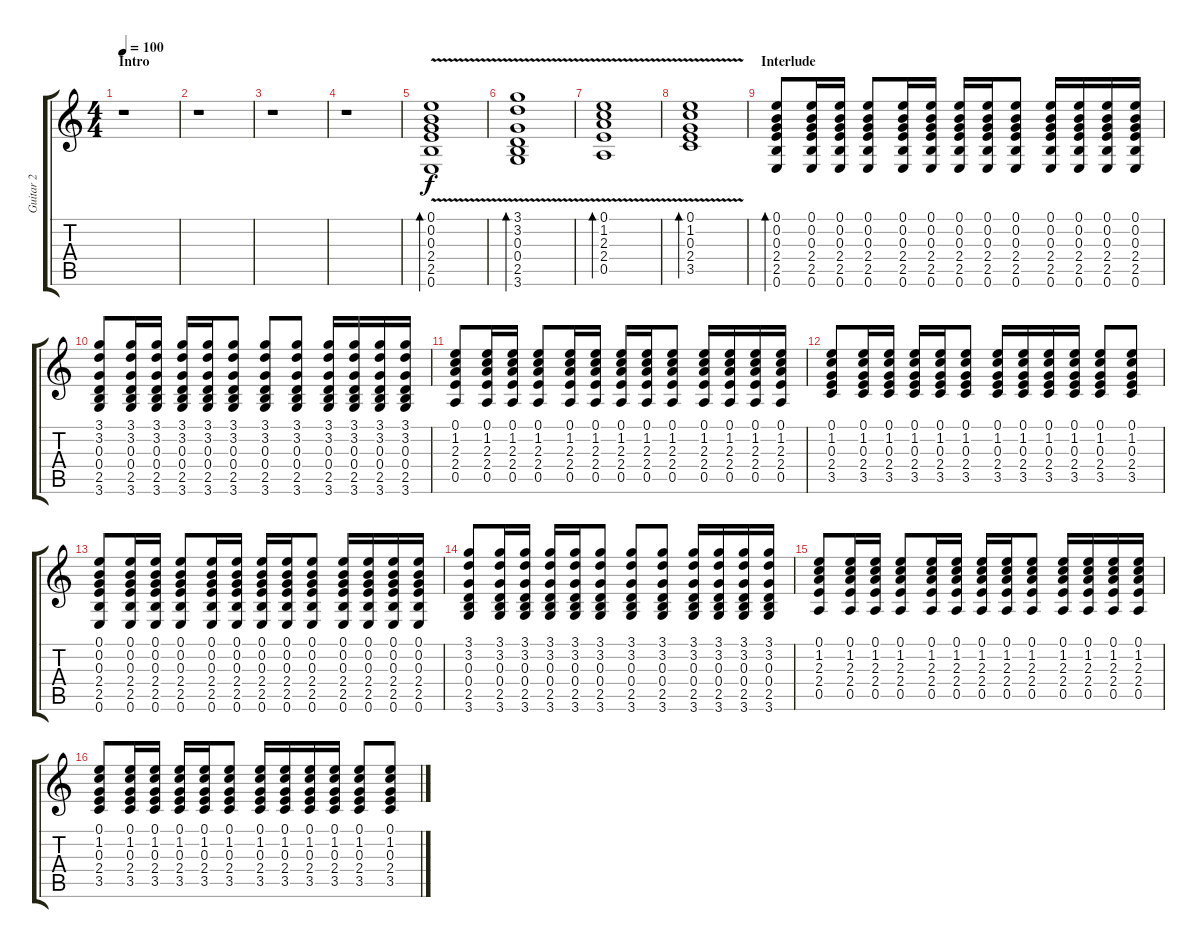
\track ("Guitar 2" "Guitar 2") {instrument electricguitarjazz}
\staff {score tabs}
\tuning (E4 B3 G3 D3 A2 E2) {hide}
\ts (4 4)
\section ("" "Intro")
\tempo 100
\clef g2
\ks c
r.1{dy f instrument electricguitarjazz} |
r.1 |
r.1 |
r.1 |
(0.1{v} 0.2{v} 0.3{v} 2.4{v} 2.5{v} 0.6{v}).1{bd 60} |
(3.1{v} 3.2{v} 0.3{v} 0.4{v} 2.5{v} 3.6{v}).1{bd 60} |
(0.1{v} 1.2{v} 2.3{v} 2.4{v} 0.5{v}).1{bd 60} |
(0.1{v} 1.2{v} 0.3{v} 2.4{v} 3.5{v}).1{bd 60} |
\section ("" "Interlude")
(0.1 0.2 0.3 2.4 2.5 0.6).8{bd 240} (0.1 0.2 0.3 2.4 2.5 0.6).16 (0.1 0.2 0.3 2.4 2.5 0.6).16 (0.1 0.2 0.3 2.4 2.5 0.6).8 (0.1 0.2 0.3 2.4 2.5 0.6).16 (0.1 0.2 0.3 2.4 2.5 0.6).16 (0.1 0.2 0.3 2.4 2.5 0.6).16 (0.1 0.2 0.3 2.4 2.5 0.6).16 (0.1 0.2 0.3 2.4 2.5 0.6).8 (0.1 0.2 0.3 2.4 2.5 0.6).16 (0.1 0.2 0.3 2.4 2.5 0.6).16 (0.1 0.2 0.3 2.4 2.5 0.6).16 (0.1 0.2 0.3 2.4 2.5 0.6).16 |
(3.1 3.2 0.3 0.4 2.5 3.6).8 (3.1 3.2 0.3 0.4 2.5 3.6).16 (3.1 3.2 0.3 0.4 2.5 3.6).16 (3.1 3.2 0.3 0.4 2.5 3.6).16 (3.1 3.2 0.3 0.4 2.5 3.6).16 (3.1 3.2 0.3 0.4 2.5 3.6).8 (3.1 3.2 0.3 0.4 2.5 3.6).8 (3.1 3.2 0.3 0.4 2.5 3.6).8 (3.1 3.2 0.3 0.4 2.5 3.6).16 (3.1 3.2 0.3 0.4 2.5 3.6).16 (3.1 3.2 0.3 0.4 2.5 3.6).16 (3.1 3.2 0.3 0.4 2.5 3.6).16 |
(0.1 1.2 2.3 2.4 0.5).8 (0.1 1.2 2.3 2.4 0.5).16 (0.1 1.2 2.3 2.4 0.5).16 (0.1 1.2 2.3 2.4 0.5).8 (0.1 1.2 2.3 2.4 0.5).16 (0.1 1.2 2.3 2.4 0.5).16 (0.1 1.2 2.3 2.4 0.5).16 (0.1 1.2 2.3 2.4 0.5).16 (0.1 1.2 2.3 2.4 0.5).8 (0.1 1.2 2.3 2.4 0.5).16 (0.1 1.2 2.3 2.4 0.5).16 (0.1 1.2 2.3 2.4 0.5).16 (0.1 1.2 2.3 2.4 0.5).16 |
(0.1 1.2 0.3 2.4 3.5).8 (0.1 1.2 0.3 2.4 3.5).16 (0.1 1.2 0.3 2.4 3.5).16 (0.1 1.2 0.3 2.4 3.5).16 (0.1 1.2 0.3 2.4 3.5).16 (0.1 1.2 0.3 2.4 3.5).8 (0.1 1.2 0.3 2.4 3.5).16 (0.1 1.2 0.3 2.4 3.5).16 (0.1 1.2 0.3 2.4 3.5).16 (0.1 1.2 0.3 2.4 3.5).16 (0.1 1.2 0.3 2.4 3.5).8 (0.1 1.2 0.3 2.4 3.5).8 |
(0.1 0.2 0.3 2.4 2.5 0.6).8 (0.1 0.2 0.3 2.4 2.5 0.6).16 (0.1 0.2 0.3 2.4 2.5 0.6).16 (0.1 0.2 0.3 2.4 2.5 0.6).8 (0.1 0.2 0.3 2.4 2.5 0.6).16 (0.1 0.2 0.3 2.4 2.5 0.6).16 (0.1 0.2 0.3 2.4 2.5 0.6).16 (0.1 0.2 0.3 2.4 2.5 0.6).16 (0.1 0.2 0.3 2.4 2.5 0.6).8 (0.1 0.2 0.3 2.4 2.5 0.6).16 (0.1 0.2 0.3 2.4 2.5 0.6).16 (0.1 0.2 0.3 2.4 2.5 0.6).16 (0.1 0.2 0.3 2.4 2.5 0.6).16 |
(3.1 3.2 0.3 0.4 2.5 3.6).8 (3.1 3.2 0.3 0.4 2.5 3.6).16 (3.1 3.2 0.3 0.4 2.5 3.6).16 (3.1 3.2 0.3 0.4 2.5 3.6).16 (3.1 3.2 0.3 0.4 2.5 3.6).16 (3.1 3.2 0.3 0.4 2.5 3.6).8 (3.1 3.2 0.3 0.4 2.5 3.6).8 (3.1 3.2 0.3 0.4 2.5 3.6).8 (3.1 3.2 0.3 0.4 2.5 3.6).16 (3.1 3.2 0.3 0.4 2.5 3.6).16 (3.1 3.2 0.3 0.4 2.5 3.6).16 (3.1 3.2 0.3 0.4 2.5 3.6).16 |
(0.1 1.2 2.3 2.4 0.5).8 (0.1 1.2 2.3 2.4 0.5).16 (0.1 1.2 2.3 2.4 0.5).16 (0.1 1.2 2.3 2.4 0.5).8 (0.1 1.2 2.3 2.4 0.5).16 (0.1 1.2 2.3 2.4 0.5).16 (0.1 1.2 2.3 2.4 0.5).16 (0.1 1.2 2.3 2.4 0.5).16 (0.1 1.2 2.3 2.4 0.5).8 (0.1 1.2 2.3 2.4 0.5).16 (0.1 1.2 2.3 2.4 0.5).16 (0.1 1.2 2.3 2.4 0.5).16 (0.1 1.2 2.3 2.4 0.5).16 |
(0.1 1.2 0.3 2.4 3.5).8 (0.1 1.2 0.3 2.4 3.5).16 (0.1 1.2 0.3 2.4 3.5).16 (0.1 1.2 0.3 2.4 3.5).16 (0.1 1.2 0.3 2.4 3.5).16 (0.1 1.2 0.3 2.4 3.5).8 (0.1 1.2 0.3 2.4 3.5).16 (0.1 1.2 0.3 2.4 3.5).16 (0.1 1.2 0.3 2.4 3.5).16 (0.1 1.2 0.3 2.4 3.5).16 (0.1 1.2 0.3 2.4 3.5).8 (0.1 1.2 0.3 2.4 3.5).8
